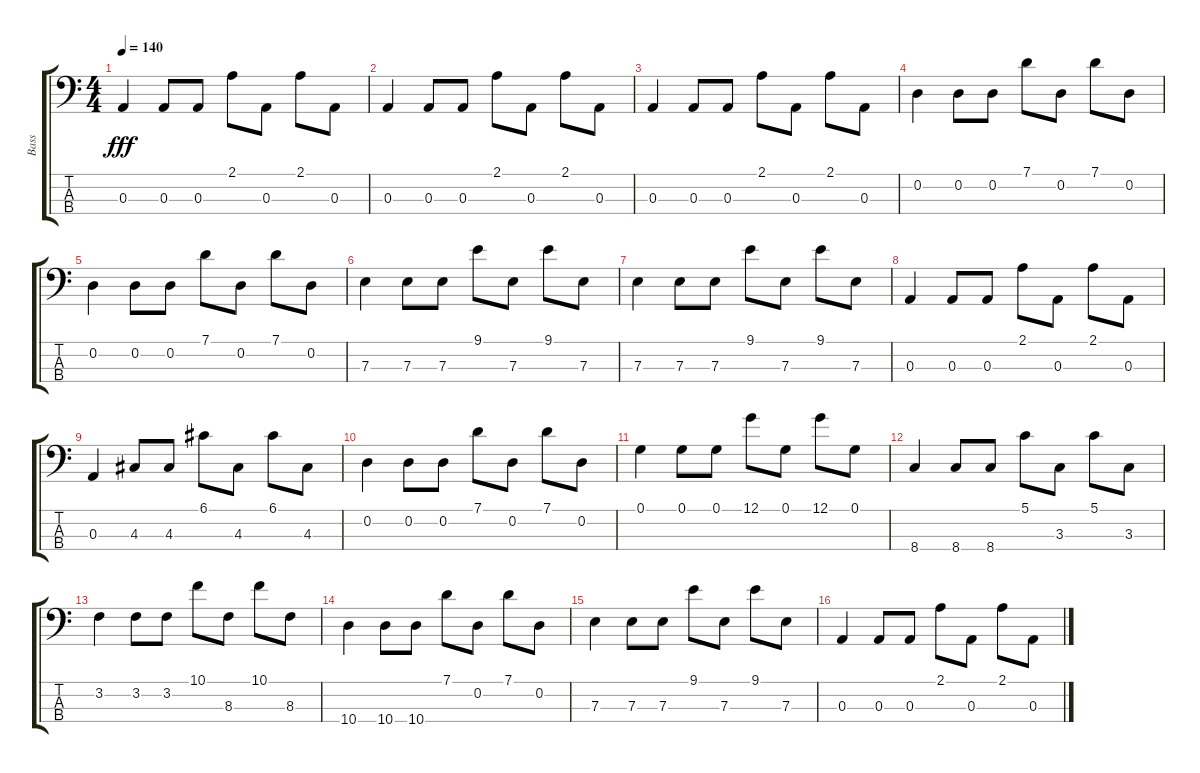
\track ("Bass" "Bass") {instrument electricbassfinger}
\staff {score tabs}
\tuning (G2 D2 A1 E1) {hide}
\ts (4 4)
\tempo 140
\clef f4
\ks c
0.3.4{dy fff} 0.3.8 0.3.8 2.1.8 0.3.8 2.1.8 0.3.8 |
0.3.4 0.3.8 0.3.8 2.1.8 0.3.8 2.1.8 0.3.8 |
0.3.4 0.3.8 0.3.8 2.1.8 0.3.8 2.1.8 0.3.8 |
0.2.4 0.2.8 0.2.8 7.1.8 0.2.8 7.1.8 0.2.8 |
0.2.4 0.2.8 0.2.8 7.1.8 0.2.8 7.1.8 0.2.8 |
7.3.4 7.3.8 7.3.8 9.1.8 7.3.8 9.1.8 7.3.8 |
7.3.4 7.3.8 7.3.8 9.1.8 7.3.8 9.1.8 7.3.8 |
0.3.4 0.3.8 0.3.8 2.1.8 0.3.8 2.1.8 0.3.8 |
0.3.4 4.3.8 4.3.8 6.1.8 4.3.8 6.1.8 4.3.8 |
0.2.4 0.2.8 0.2.8 7.1.8 0.2.8 7.1.8 0.2.8 |
0.1.4 0.1.8 0.1.8 12.1.8 0.1.8 12.1.8 0.1.8 |
8.4.4 8.4.8 8.4.8 5.1.8 3.3.8 5.1.8 3.3.8 |
3.2.4 3.2.8 3.2.8 10.1.8 8.3.8 10.1.8 8.3.8 |
10.4.4 10.4.8 10.4.8 7.1.8 0.2.8 7.1.8 0.2.8 |
7.3.4 7.3.8 7.3.8 9.1.8 7.3.8 9.1.8 7.3.8 |
0.3.4 0.3.8 0.3.8 2.1.8 0.3.8 2.1.8 0.3.8
